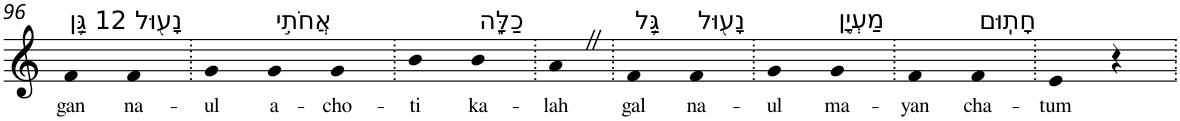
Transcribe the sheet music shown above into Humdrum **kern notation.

**kern	**text
*part1	*part1
*staff1	*staff1
*I"Piano	*
*I'Pno	*
!!LO:PB:g=z
*clefG2	*
*k[]	*
=96	=96
!LO:TX:a:t=12 גַּ֥ן	!
!	!LO:LY:b
4f	gan
!LO:TX:a:t=נָע֖וּל	!
!	!LO:LY:b
4f	na-
=97.	=97.
!	!LO:LY:b
4g	-ul
!LO:TX:a:t=אֲחֹתִ֣י	!
!	!LO:LY:b
4g	a-
!	!LO:LY:b
4g	-cho-
=98.	=98.
!	!LO:LY:b
4b	-ti
!LO:TX:a:t=כַלָּ֑ה	!
!	!LO:LY:b
4b	ka-
=99.	=99.
!	!LO:LY:b
4aZ	-lah
=100.	=100.
!LO:TX:a:t=גַּ֥ל	!
!	!LO:LY:b
4f	gal
!LO:TX:a:t=נָע֖וּל	!
!	!LO:LY:b
4f	na-
=101.	=101.
!	!LO:LY:b
4g	-ul
!LO:TX:a:t=מַעְיָ֥ן	!
!	!LO:LY:b
4g	ma-
=102.	=102.
!	!LO:LY:b
4f	-yan
!LO:TX:a:t=חָתֽוּם	!
!	!LO:LY:b
4f	cha-
=103.	=103.
!	!LO:LY:b
4e	-tum
4r	.
=.	=.
*-	*-
